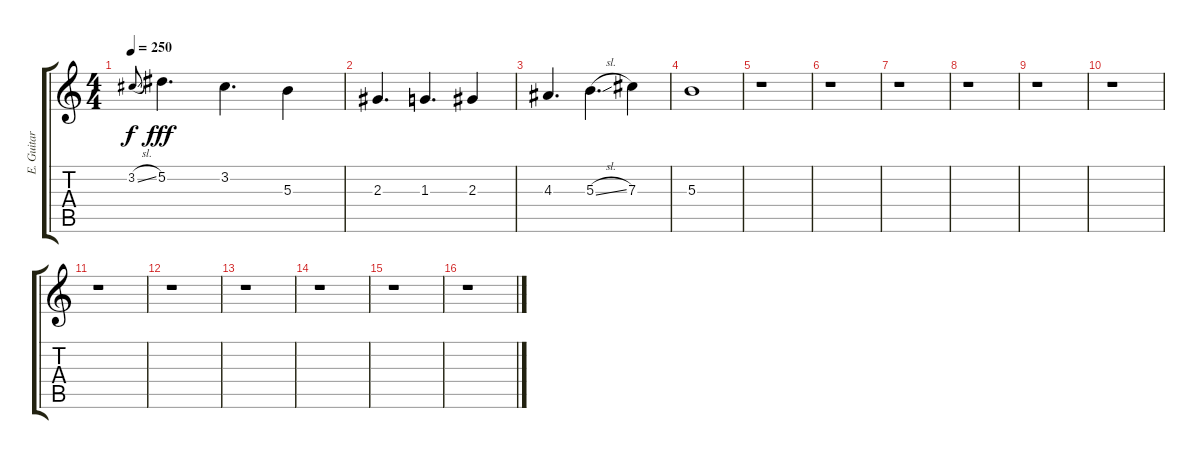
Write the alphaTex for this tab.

\track ("E. Guitar I" "E. Guitar ") {instrument electricguitarclean}
\staff {score tabs}
\tuning (Eb4 Bb3 Gb3 Db3 Ab2 Eb2) {hide}
\ts (4 4)
\tempo 250
\clef g2
\ks c
3.2{sl}.8{gr onbeat dy f} 5.2.4{d dy fff} 3.2.4{d} 5.3.4 |
2.3.4{d} 1.3.4{d} 2.3.4 |
4.3.4{d} 5.3{sl}.4{d} 7.3.4 |
5.3.1 |
r.1 |
r.1 |
r.1 |
r.1 |
r.1 |
r.1 |
r.1 |
r.1 |
r.1 |
r.1 |
r.1 |
r.1
